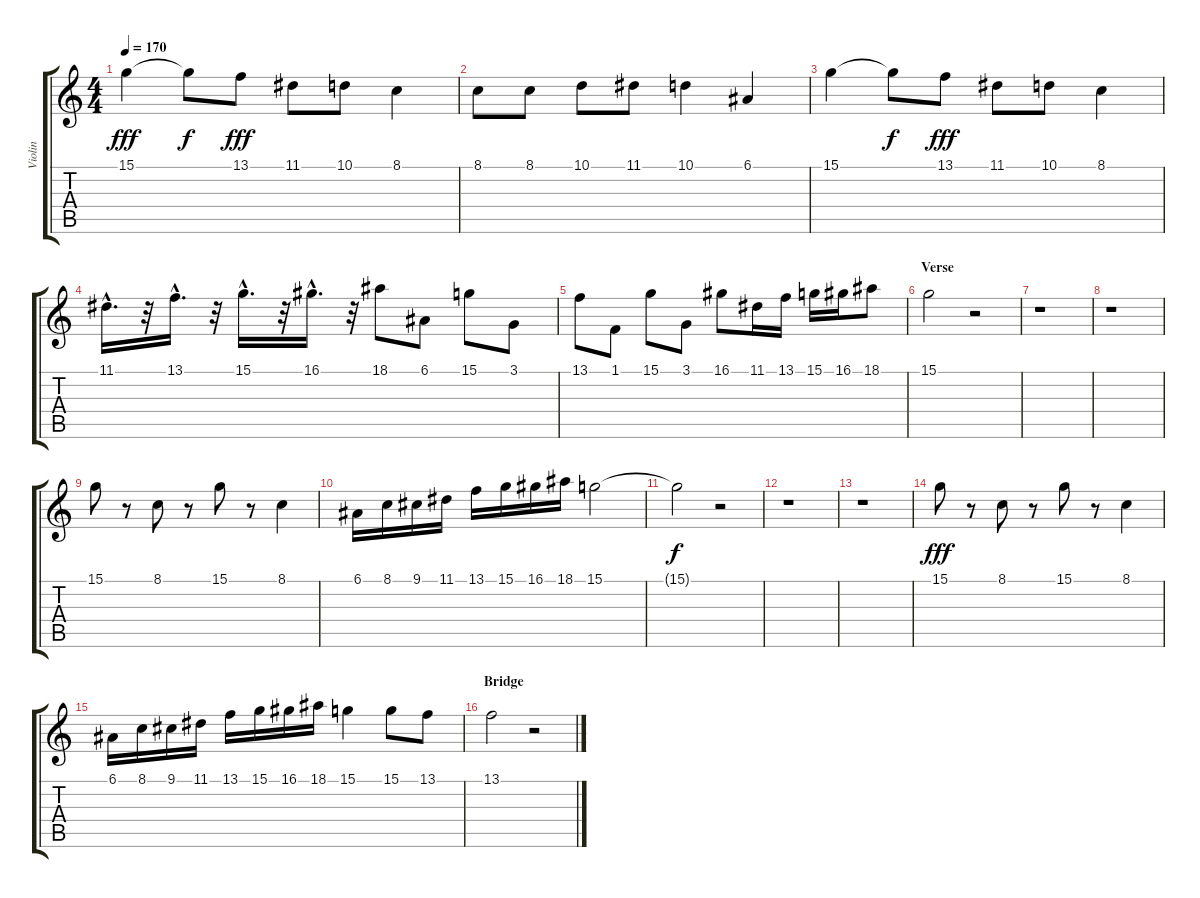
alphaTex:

\track ("Violin" "Violin") {instrument violin}
\staff {score tabs}
\tuning (E4 B3 G3 D3 A2 E2) {hide}
\ts (4 4)
\tempo 170
\clef g2
\ks c
15.1.4{dy fff} 15.1{t}.8{dy f} 13.1.8{dy fff} 11.1.8 10.1.8 8.1.4 |
8.1.8 8.1.8 10.1.8 11.1.8 10.1.4 6.1.4 |
15.1.4 15.1{t}.8{dy f} 13.1.8{dy fff} 11.1.8 10.1.8 8.1.4 |
11.1{hac}.16{d} r.32 13.1{hac}.16{d} r.32 15.1{hac}.16{d} r.32 16.1{hac}.16{d} r.32 18.1.8 6.1.8 15.1.8 3.1.8 |
13.1.8 1.1.8 15.1.8 3.1.8 16.1.8 11.1.16 13.1.16 15.1.16 16.1.16 18.1.8 |
\section ("" "Verse")
15.1.2 r.2 |
r.1 |
r.1 |
15.1.8 r.8 8.1.8 r.8 15.1.8 r.8 8.1.4 |
6.1.16 8.1.16 9.1.16 11.1.16 13.1.16 15.1.16 16.1.16 18.1.16 15.1.2 |
15.1{t}.2{dy f} r.2 |
r.1 |
r.1 |
15.1.8{dy fff} r.8 8.1.8 r.8 15.1.8 r.8 8.1.4 |
6.1.16 8.1.16 9.1.16 11.1.16 13.1.16 15.1.16 16.1.16 18.1.16 15.1.4 15.1.8 13.1.8 |
\section ("" "Bridge")
13.1.2 r.2
